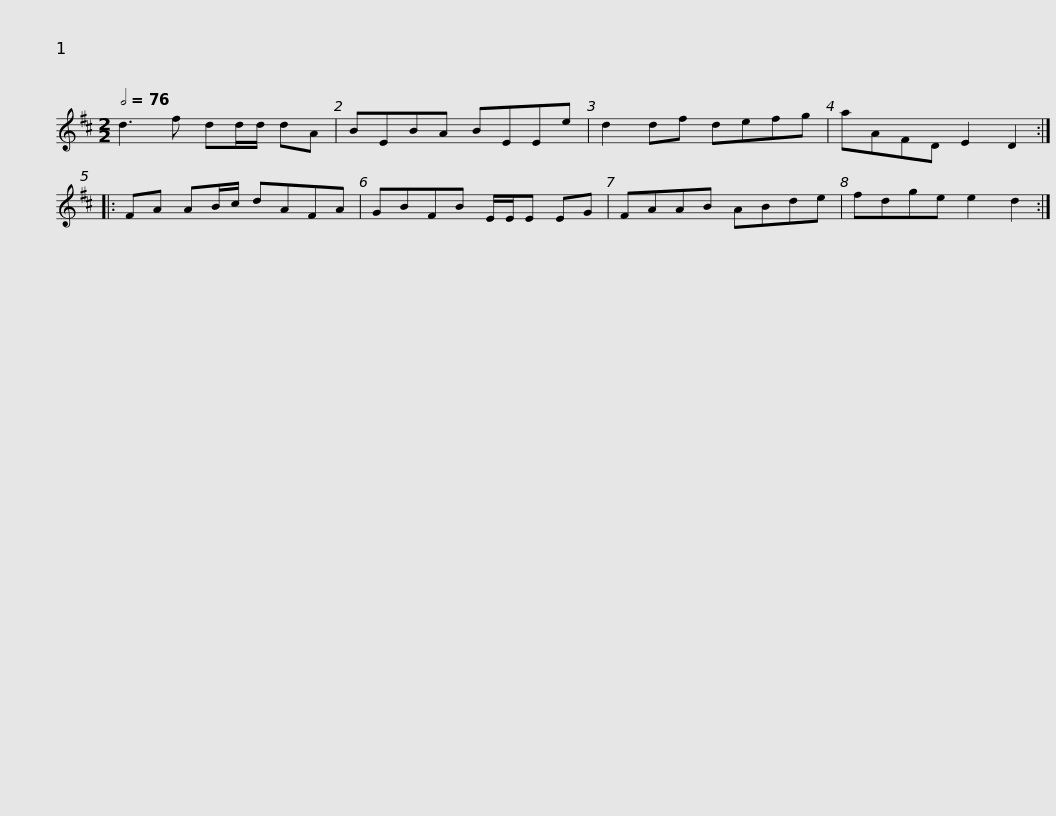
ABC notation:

X:1
L:1/8
Q:1/2=76
M:2/2
I:linebreak $
K:D
V:1 treble
V:1
 d3 f dd/d/ dA | BEBA BEEe | d2 df defg | aAFD E2 D2 :: FA AB/c/ dAFA |$ %5
 GBFB E/E/E EG | FAAB ABde | fdge e2 d2 :| %8
